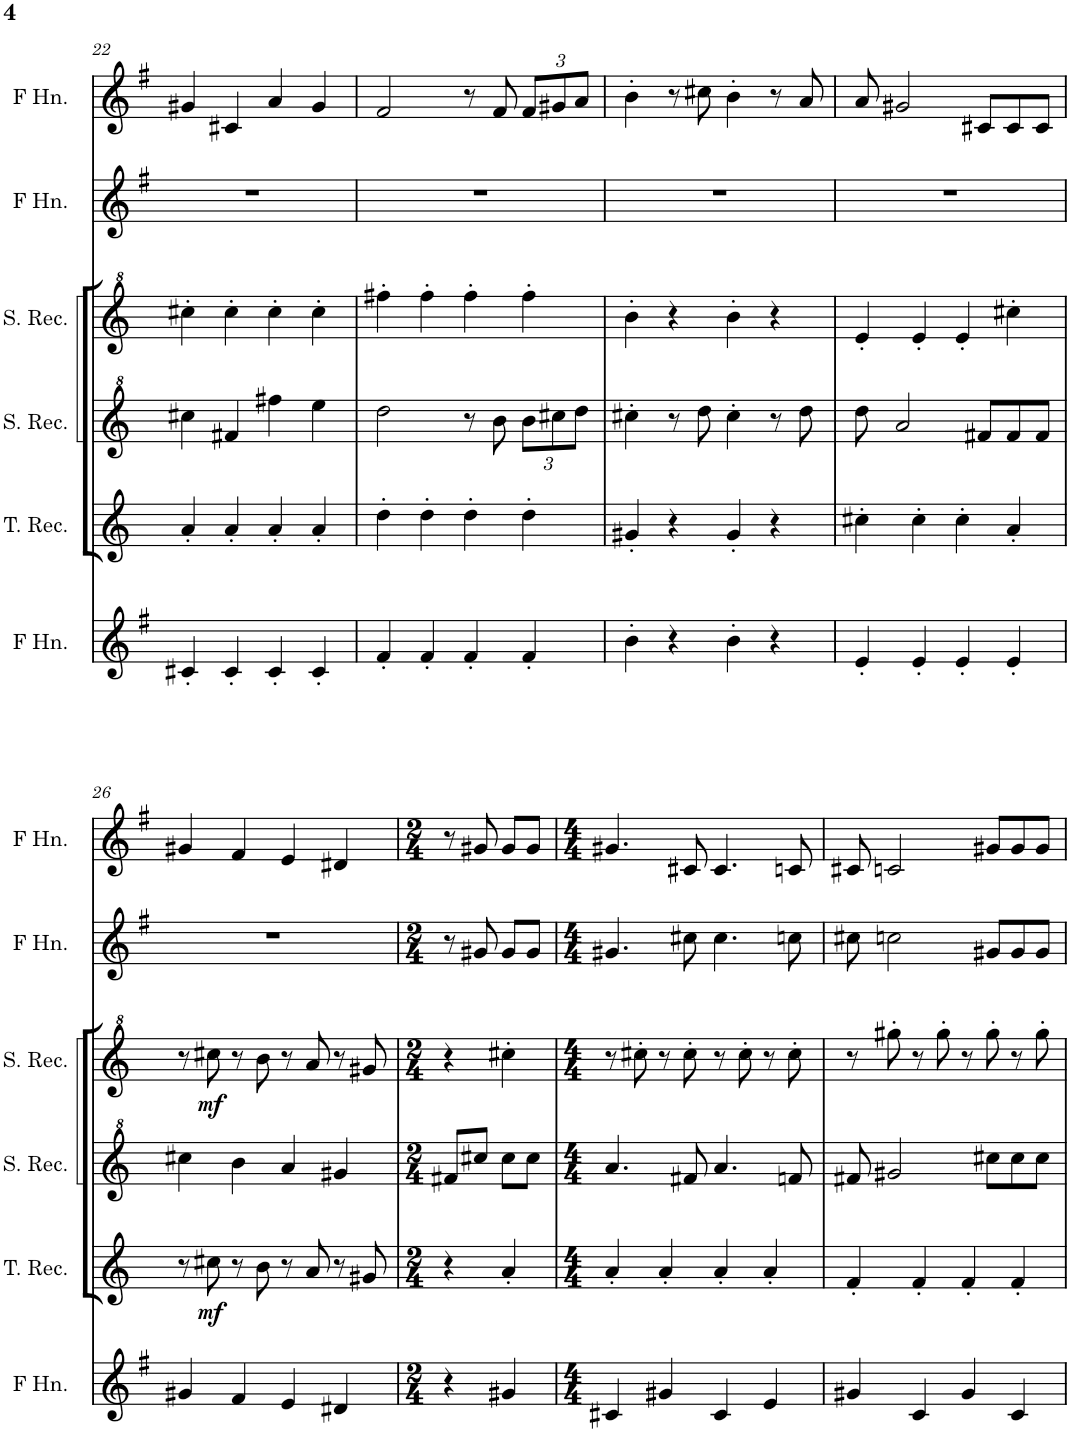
**kern	**kern	**kern	**dynam	**kern	**kern	**dynam	**kern	**kern	**dynam	**kern	**kern	**dynam
*part9	*part8	*part7	*part7	*part6	*part5	*part5	*part4	*part3	*part3	*part2	*part1	*part1
*staff9	*staff8	*staff7	*staff7	*staff6	*staff5	*staff5	*staff4	*staff3	*staff3	*staff2	*staff1	*staff1
*I"Horn in F	*I"Bass Recorder	*I"Tenor Recorder	*	*I"Soprano Recorder	*I"Soprano Recorder	*	*I"Horn in F	*I"Alto Recorder	*	*I"Horn in F	*I"Alto Recorder	*
*	*I'B. Rec.	*I'T. Rec.	*	*I'S. Rec.	*I'S. Rec.	*	*	*I'A. Rec.	*	*	*I'A. Rec.	*
!!LO:PB:g=z
*clefG2	*clefF^4	*clefG2	*	*clefG^2	*clefG^2	*	*clefG2	*clefG2	*	*clefG2	*clefG2	*
*Trd4c7	*	*	*	*	*	*	*Trd4c7	*	*	*Trd4c7	*	*
*k[f#]	*k[]	*k[]	*	*k[]	*k[]	*	*k[f#]	*k[]	*	*k[f#]	*k[]	*
*M4/4	*M4/4	*M4/4	*	*M4/4	*M4/4	*	*M4/4	*M4/4	*	*M4/4	*M4/4	*
=22	=22	=22	=22	=22	=22	=22	=22	=22	=22	=22	=22	=22
4c#X'/	4F#X'	4a'/	.	4ccc#X\	4ccc#X'\	.	1r	2r	.	4g#X/	4cc#X	.
4c#'/	4F#'	4a'/	.	4ff#X/	4ccc#'\	.	.	.	.	4c#X/	4f#X	.
4c#'/	4F#'	4a'/	.	4fff#X\	4ccc#'\	.	.	2r	.	4a/	4dd	.
4c#'/	4F#'	4a'/	.	4eee\	4ccc#'\	.	.	.	.	4g#/	4cc#	.
=23	=23	=23	=23	=23	=23	=23	=23	=23	=23	=23	=23	=23
4f#'/	4B'	4dd'\	.	2ddd\	4fff#X'\	.	1r	2r	.	2f#/	2b	.
4f#'/	4B'	4dd'\	.	.	4fff#'\	.	.	.	.	.	.	.
4f#'/	4B'	4dd'\	.	8r	4fff#'\	.	.	2r	.	8r	8r	.
.	.	.	.	8bb\	.	.	.	.	.	8f#/	8b	.
*	*	*	*	*Xbrackettup	*	*	*	*	*	*Xbrackettup	*Xbrackettup	*
4f#'/	4B'	4dd'\	.	12bb\L	4fff#'\	.	.	.	.	12f#/L	12b\L	.
.	.	.	.	12ccc#X\	.	.	.	.	.	12g#X/	12cc#X\	.
.	.	.	.	12ddd\J	.	.	.	.	.	12a/J	12dd\J	.
=24	=24	=24	=24	=24	=24	=24	=24	=24	=24	=24	=24	=24
4b'\	4e'	4g#X'/	.	4ccc#X'\	4bb'\	.	1r	2r	.	4b'\	4ee'	.
4r	4r	4r	.	8r	4r	.	.	.	.	8r	8r	.
.	.	.	.	8ddd\	.	.	.	.	.	8cc#X\	8ff#X	.
4b'\	4e'	4g#'/	.	4ccc#'\	4bb'\	.	.	2r	.	4b'\	4ee'	.
4r	4r	4r	.	8r	4r	.	.	.	.	8r	8r	.
.	.	.	.	8ddd\	.	.	.	.	.	8a/	8dd	.
=25	=25	=25	=25	=25	=25	=25	=25	=25	=25	=25	=25	=25
4e'/	4A'	4cc#X'\	.	8ddd\	4ee'/	.	1r	2r	.	8a/	8dd	.
.	.	.	.	2aa/	.	.	.	.	.	2g#X/	2cc#X	.
4e'/	4A'	4cc#'\	.	.	4ee'/	.	.	.	.	.	.	.
4e'/	4A'	4cc#'\	.	.	4ee'/	.	.	2r	.	.	.	.
.	.	.	.	8ff#X/L	.	.	.	.	.	8c#X/L	8f#X	.
4e'/	4A'	4a'/	.	8ff#/	4ccc#X'\	.	.	.	.	8c#/	8f#/L	.
.	.	.	.	8ff#/J	.	.	.	.	.	8c#/J	8f#/J	.
!!LO:LB:g=z
=26	=26	=26	=26	=26	=26	=26	=26	=26	=26	=26	=26	=26
4g#X/	4c#X	8r	.	4ccc#X\	8r	.	1r	2r	.	4g#X/	4cc#X	.
!	!	!	!LO:DY:b	!	!	!LO:DY:b	!	!	!	!	!	!
.	.	8cc#X\	mf	.	8ccc#X\	mf	.	.	.	.	.	.
4f#/	4B	8r	.	4bb\	8r	.	.	.	.	4f#/	4b	.
.	.	8b\	.	.	8bb\	.	.	.	.	.	.	.
4e/	4A	8r	.	4aa/	8r	.	.	2r	.	4e/	4a	.
.	.	8a/	.	.	8aa/	.	.	.	.	.	.	.
4d#X/	4G#X	8r	.	4gg#X/	8r	.	.	.	.	4d#X/	4g#X	.
.	.	8g#X/	.	.	8gg#X/	.	.	.	.	.	.	.
=27	=27	=27	=27	=27	=27	=27	=27	=27	=27	=27	=27	=27
*M2/4	*M2/4	*M2/4	*	*M2/4	*M2/4	*	*M2/4	*M2/4	*	*M2/4	*M2/4	*
4r	4r	4r	.	8ff#X/L	4r	.	8r	8r	.	8r	8r	.
!	!	!	!	!	!	!	!	!	!LO:DY:b	!	!	!LO:DY:b
.	.	.	.	8ccc#X/J	.	.	8g#X/	8cc#X	ff	8g#X/	8cc#X	ff
4g#X/	4c#X	4a'/	.	8ccc#\L	4ccc#X'\	.	8g#/L	8cc#\L	.	8g#/L	8cc#\L	.
.	.	.	.	8ccc#\J	.	.	8g#/J	8cc#\J	.	8g#/J	8cc#\J	.
=28	=28	=28	=28	=28	=28	=28	=28	=28	=28	=28	=28	=28
*M4/4	*M4/4	*M4/4	*	*M4/4	*M4/4	*	*M4/4	*M4/4	*	*M4/4	*M4/4	*
4c#X/	4F#X	4a'/	.	4.aa/	8r	.	4.g#X/	4.cc#X	.	4.g#X/	4.cc#X	.
.	.	.	.	.	8ccc#X'\	.	.	.	.	.	.	.
4g#X/	4c#X	4a'/	.	.	8r	.	.	.	.	.	.	.
.	.	.	.	8ff#X/	8ccc#'\	.	8cc#X\	8f#X	.	8c#X/	8f#X	.
4c#/	4F#	4a'/	.	4.aa/	8r	.	4.cc#\	4.f#	.	4.c#/	4.f#	.
.	.	.	.	.	8ccc#'\	.	.	.	.	.	.	.
4e/	4A	4a'/	.	.	8r	.	.	.	.	.	.	.
.	.	.	.	8ffn/	8ccc#'\	.	8ccn\	8fn	.	8cn/	8fn	.
=29	=29	=29	=29	=29	=29	=29	=29	=29	=29	=29	=29	=29
4g#X/	4c#X	4f'/	.	8ff#X/	8r	.	8cc#X\	8f#X	.	8c#X/	8f#X	.
.	.	.	.	2gg#X/	8ggg#X'\	.	2ccn\	2fn	.	2cn/	2fn	.
4c/	4F	4f'/	.	.	8r	.	.	.	.	.	.	.
.	.	.	.	.	8ggg#'\	.	.	.	.	.	.	.
4g#/	4c#	4f'/	.	.	8r	.	.	.	.	.	.	.
.	.	.	.	8ccc#X\L	8ggg#'\	.	8g#X/L	8cc#X	.	8g#X/L	8cc#X	.
4c/	4F	4f'/	.	8ccc#\	8r	.	8g#/	8cc#\L	.	8g#/	8cc#\L	.
.	.	.	.	8ccc#\J	8ggg#'\	.	8g#/J	8cc#\J	.	8g#/J	8cc#\J	.
=	=	=	=	=	=	=	=	=	=	=	=	=
*-	*-	*-	*-	*-	*-	*-	*-	*-	*-	*-	*-	*-
